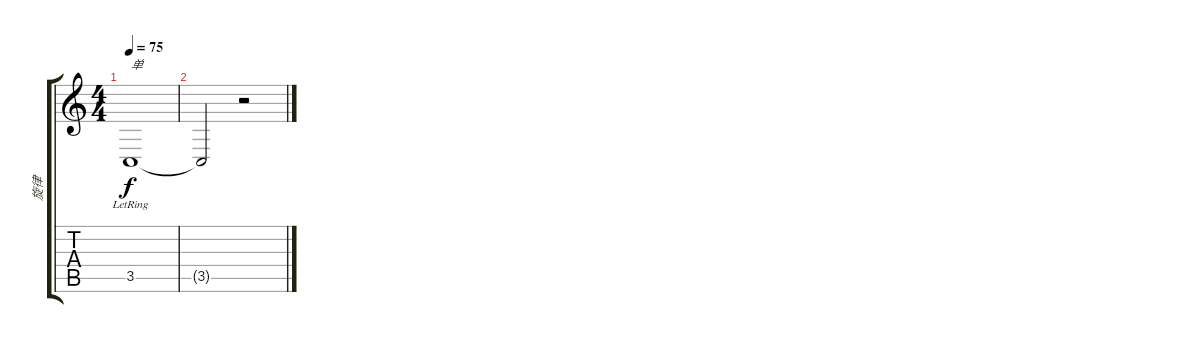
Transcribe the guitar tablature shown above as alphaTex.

\track ("旋律" "旋律") {instrument sopranosax}
\staff {score tabs}
\tuning (E4 B3 G3 D3 A2 E2) {hide}
\ts (4 4)
\tempo 75
\clef g2
\ks c
3.5{lr}.1{txt "单" dy f} |
3.5{t}.2 r.2
